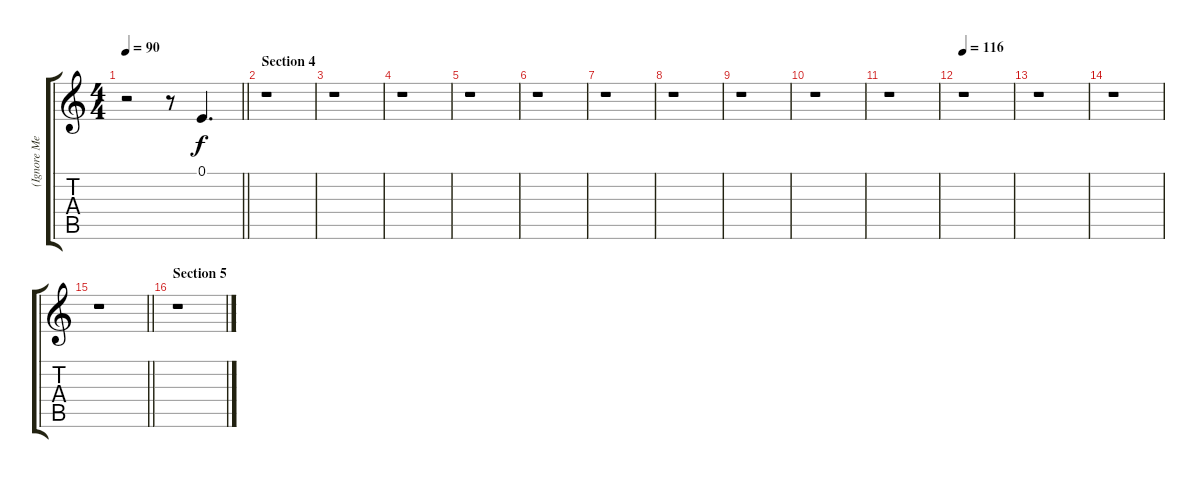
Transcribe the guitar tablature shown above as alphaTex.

\track ("(Ignore Me)" "(Ignore Me") {instrument reversecymbal}
\staff {score tabs}
\tuning (E4 B3 G3 D3 A2 E2) {hide}
\ts (4 4)
\tempo 90
\clef g2
\barLineRight lightlight
\ks c
r.2{dy f} r.8 0.1.4{d} |
\section ("" "Section 4")
r.1 |
r.1 |
r.1 |
r.1 |
r.1 |
r.1 |
r.1 |
r.1 |
r.1 |
r.1 |
\tempo 116
r.1 |
r.1 |
r.1 |
\barLineRight lightlight
r.1 |
\section ("" "Section 5")
r.1
